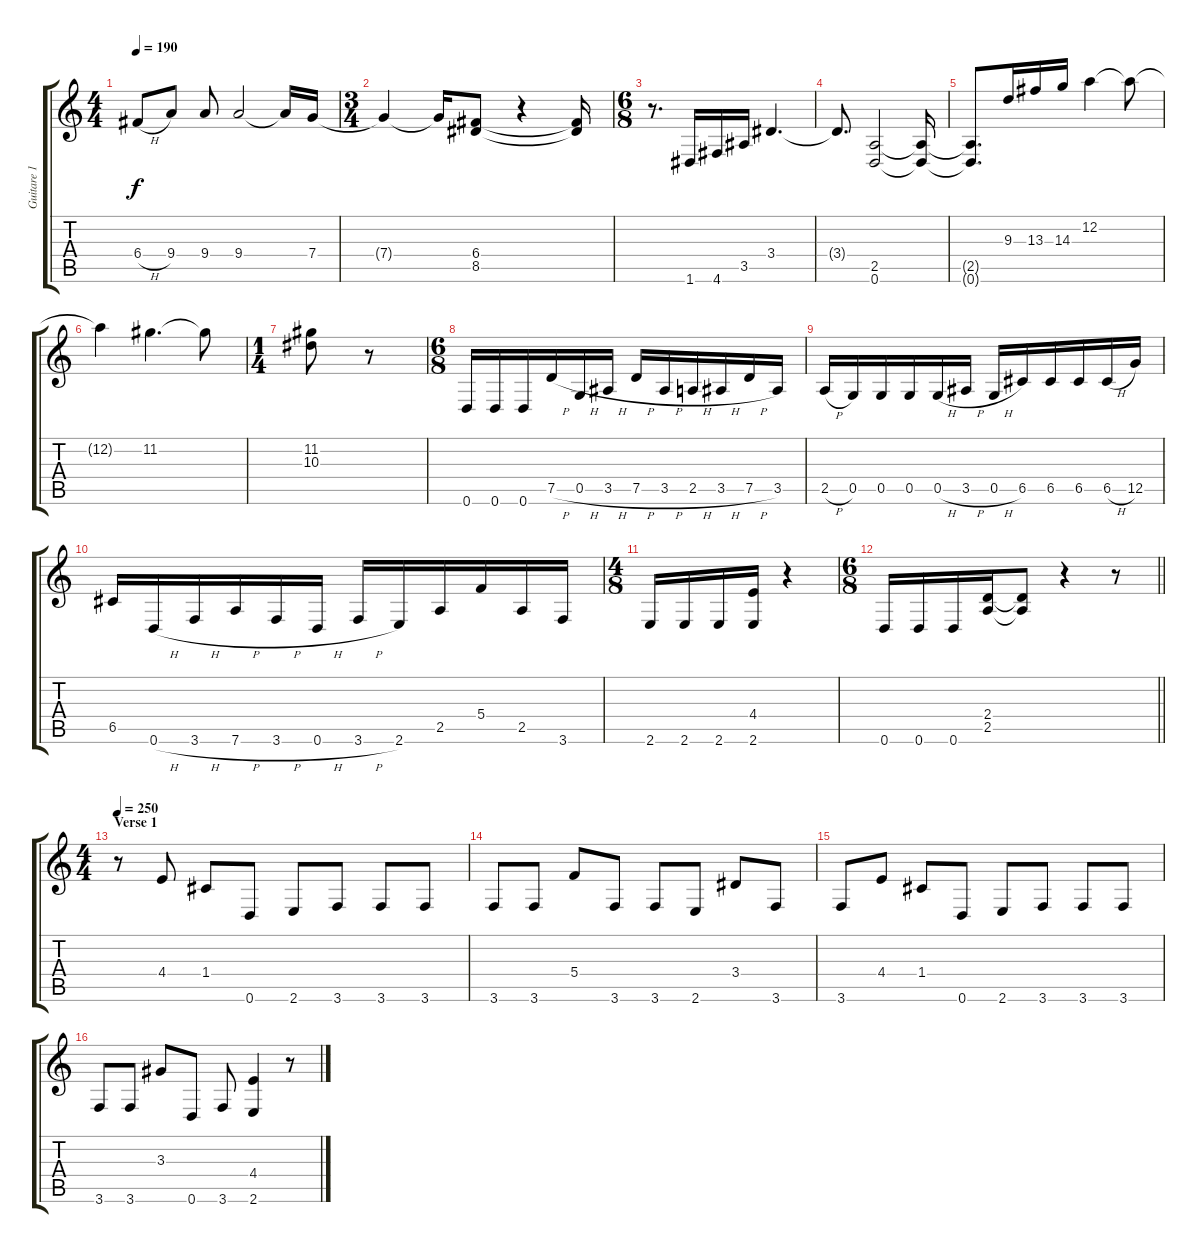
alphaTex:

\track ("Guitare 1" "Guitare 1") {instrument distortionguitar}
\staff {score tabs}
\tuning (D4 A3 F3 C3 G2 D2) {hide}
\ts (4 4)
\tempo 190
\clef g2
\ks c
6.4{h}.8{dy f} 9.4.8 9.4.8 9.4.2 9.4{t}.16 7.4.16 |
\ts (3 4)
7.4{t}.4 7.4{t}.16 (6.4 8.5).8 r.4 (6.4{t} 8.5{t}).16 |
\ts (6 8)
r.8{d} 1.6.16 4.6.16 3.5.16 3.4.4{d} |
3.4{t}.8{d} (2.5 0.6).2 (2.5{t} 0.6{t}).16 |
(2.5{t} 0.6{t}).8{d} 9.3.16 13.3.16 14.3.16 12.2.4 12.2{t}.8 |
12.2{t}.4 11.2.4{d} 11.2{t}.8 |
\ts (1 4)
(11.2 10.3).8 r.8 |
\ts (6 8)
0.6.16 0.6.16 0.6.16 7.5{h}.16 0.5{h}.16 3.5{h}.16 7.5{h}.16 3.5{h}.16 2.5{h}.16 3.5{h}.16 7.5{h}.16 3.5.16 |
2.5{h}.16 0.5.16 0.5.16 0.5.16 0.5{h}.16 3.5{h}.16 0.5{h}.16 6.5.16 6.5.16 6.5.16 6.5{h}.16 12.5.16 |
6.5.16 0.6{h}.16 3.6{h}.16 7.6{h}.16 3.6{h}.16 0.6{h}.16 3.6{h}.16 2.6.16 2.5.16 5.4.16 2.5.16 3.6.16 |
\ts (4 8)
2.6.16 2.6.16 2.6.16 (4.4 2.6).16 r.4 |
\ts (6 8)
\barLineRight lightlight
0.6.16 0.6.16 0.6.16 (2.4 2.5).16 (2.4{t} 2.5{t}).8 r.4 r.8 |
\ts (4 4)
\section ("" "Verse 1")
\tempo 250
r.8 4.4.8 1.4.8 0.6.8 2.6.8 3.6.8 3.6.8 3.6.8 |
3.6.8 3.6.8 5.4.8 3.6.8 3.6.8 2.6.8 3.4.8 3.6.8 |
3.6.8 4.4.8 1.4.8 0.6.8 2.6.8 3.6.8 3.6.8 3.6.8 |
3.6.8 3.6.8 3.3.8 0.6.8 3.6.8 (4.4 2.6).4 r.8
